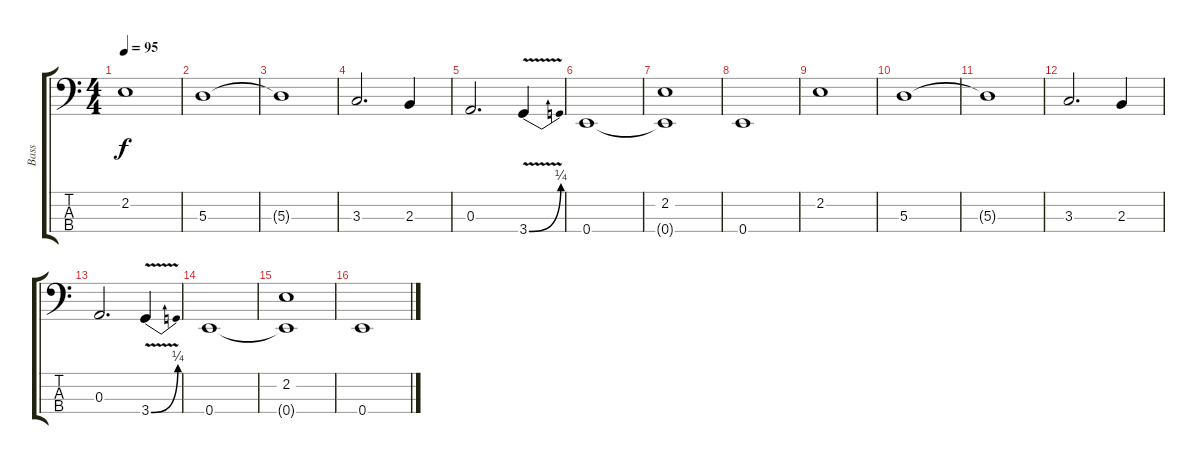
\track ("Bass" "Bass") {instrument electricbassfinger}
\staff {score tabs}
\tuning (G2 D2 A1 E1) {hide}
\ts (4 4)
\tempo 95
\clef f4
\ks c
2.2.1{dy f} |
5.3.1 |
5.3{t}.1 |
3.3.2{d} 2.3.4 |
0.3.2{d} 3.4{be (bend 0 0 60 1) v}.4 |
0.4.1 |
(2.2 0.4{t}).1 |
0.4.1 |
2.2.1 |
5.3.1 |
5.3{t}.1 |
3.3.2{d} 2.3.4 |
0.3.2{d} 3.4{be (bend 0 0 60 1) v}.4 |
0.4.1 |
(2.2 0.4{t}).1 |
0.4.1
